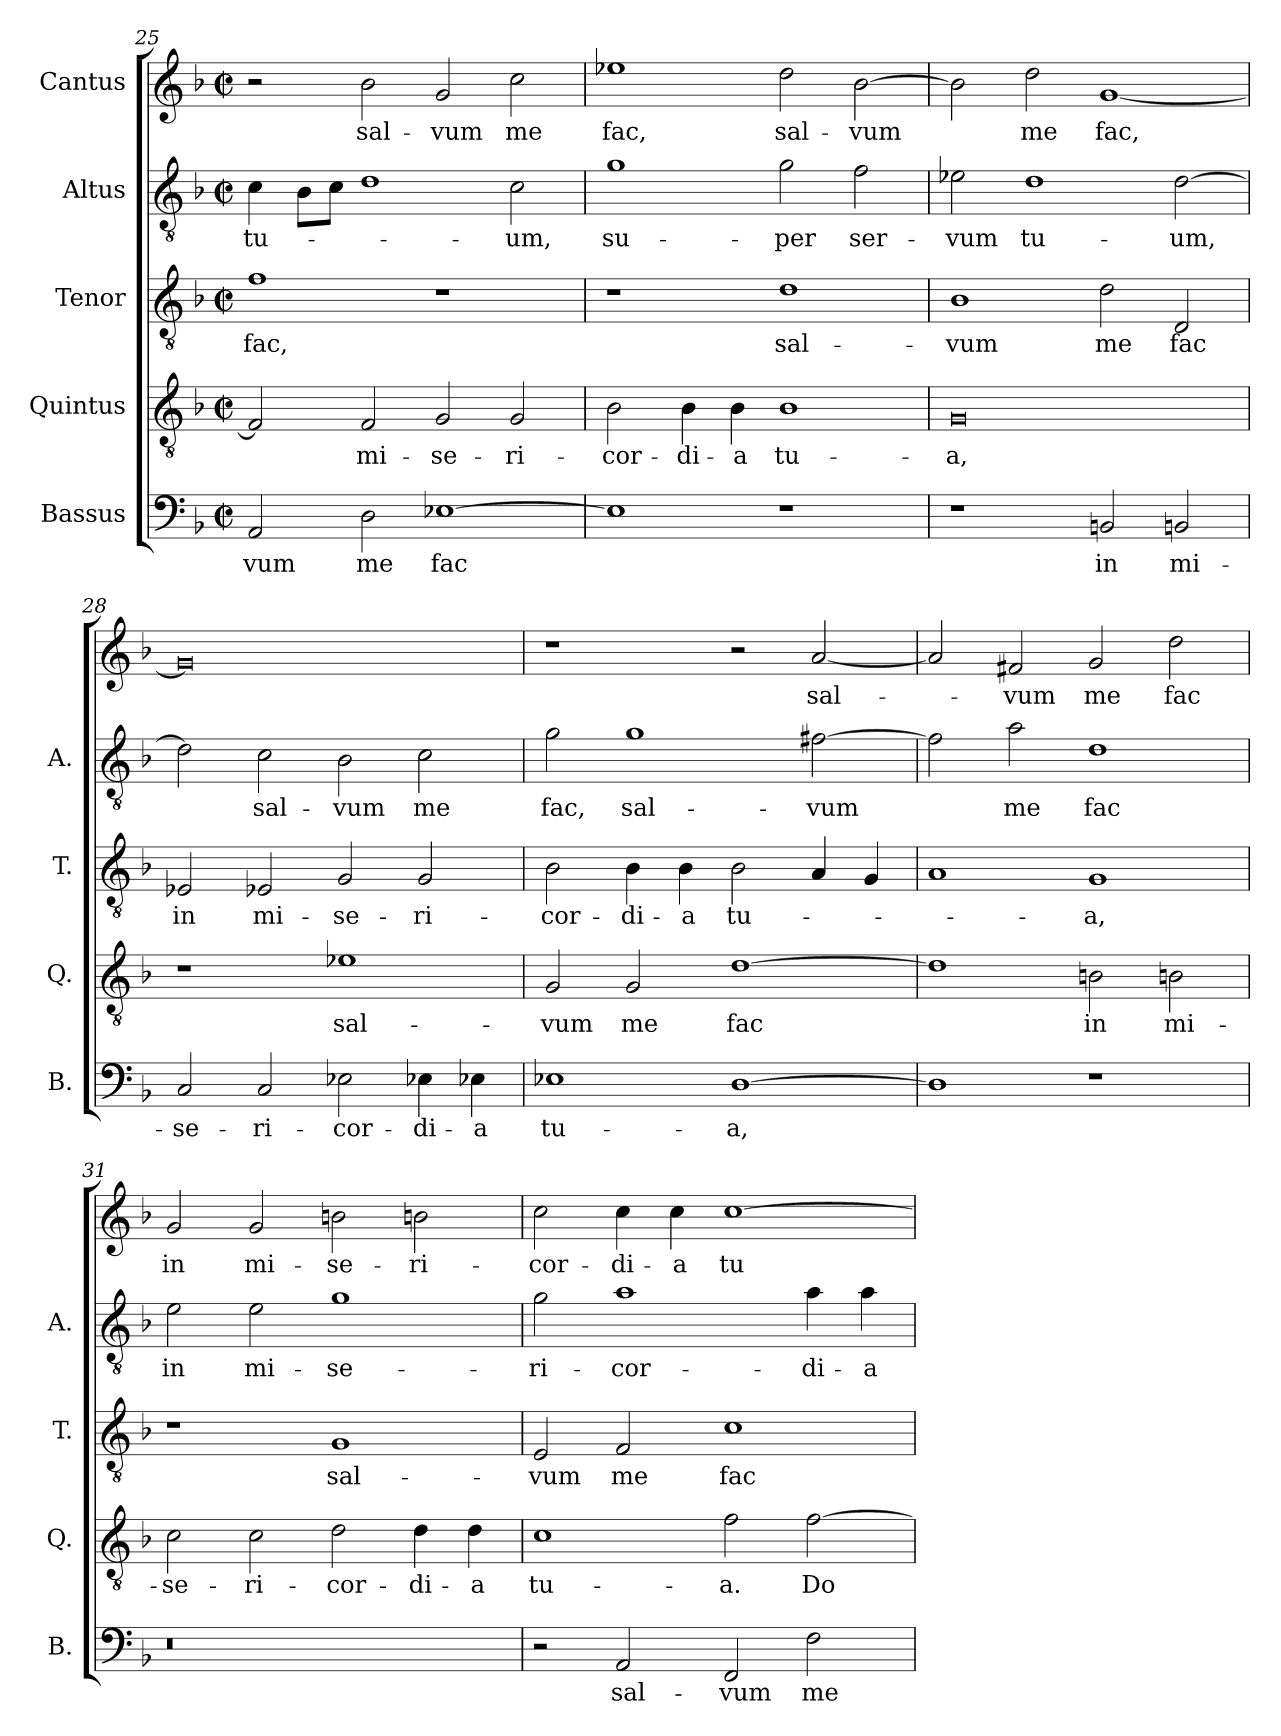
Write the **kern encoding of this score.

**kern	**text	**kern	**text	**kern	**text	**kern	**text	**kern	**text
*part5	*part5	*part4	*part4	*part3	*part3	*part2	*part2	*part1	*part1
*staff5	*staff5	*staff4	*staff4	*staff3	*staff3	*staff2	*staff2	*staff1	*staff1
*I"Bassus	*	*I"Quintus	*	*I"Tenor	*	*I"Altus	*	*I"Cantus	*
*I'B.	*	*I'Q.	*	*I'T.	*	*I'A.	*	*	*
*clefF4	*	*clefGv2	*	*clefGv2	*	*clefGv2	*	*clefG2	*
*k[b-]	*	*k[b-]	*	*k[b-]	*	*k[b-]	*	*k[b-]	*
*F:	*	*F:	*	*F:	*	*F:	*	*F:	*
*M2/2	*	*M2/2	*	*M2/2	*	*M2/2	*	*M2/2	*
*met(c|)	*	*met(c|)	*	*met(c|)	*	*met(c|)	*	*met(c|)	*
=25	=25	=25	=25	=25	=25	=25	=25	=25	=25
2AA/	-vum	2F/]	.	1f\	fac,	4c\	tu-	2r	.
.	.	.	.	.	.	8B-\L	.	.	.
.	.	.	.	.	.	8c\J	.	.	.
2D\	me	2F/	mi-	.	.	1d\	.	2b-\	sal-
[1E-X\	fac	2G/	-se-	1r	.	.	.	2g/	-vum
.	.	2G/	-ri-	.	.	2c\	-um,	2cc\	me
=26	=26	=26	=26	=26	=26	=26	=26	=26	=26
1E-\]	.	2B-\	-cor-	1r	.	1g\	su-	1ee-X\	fac,
.	.	4B-\	-di-	.	.	.	.	.	.
.	.	4B-\	-a	.	.	.	.	.	.
1r	.	1B-\	tu-	1d\	sal-	2g\	-per	2dd\	sal-
.	.	.	.	.	.	2f\	ser-	[2b-\	-vum
=27	=27	=27	=27	=27	=27	=27	=27	=27	=27
1r	.	0G/	-a,	1B-\	-vum	2e-X\	-vum	2b-\]	.
.	.	.	.	.	.	1d\	tu-	2dd\	me
2BBn/	in	.	.	2d\	me	.	.	[1g/	fac,
2BBn/	mi-	.	.	2D/	fac	[2d\	-um,	.	.
=28	=28	=28	=28	=28	=28	=28	=28	=28	=28
2C/	-se-	1r	.	2E-X/	in	2d\]	.	0g/]	.
2C/	-ri-	.	.	2E-X/	mi-	2c\	sal-	.	.
2E-X\	-cor-	1e-X\	sal-	2G/	-se-	2B-\	-vum	.	.
4E-X\	-di-	.	.	2G/	-ri-	2c\	me	.	.
4E-X\	-a	.	.	.	.	.	.	.	.
=29	=29	=29	=29	=29	=29	=29	=29	=29	=29
1E-X\	tu-	2G/	-vum	2B-\	-cor-	2g\	fac,	1r	.
.	.	2G/	me	4B-\	-di-	1g\	sal-	.	.
.	.	.	.	4B-\	-a	.	.	.	.
[1D\	-a,	[1d\	fac	2B-\	tu-	.	.	2r	.
.	.	.	.	4A/	.	[2f#X\	-vum	[2a/	sal-
.	.	.	.	4G/	.	.	.	.	.
=30	=30	=30	=30	=30	=30	=30	=30	=30	=30
1D\]	.	1d\]	.	1A/	.	2f#\]	.	2a/]	.
.	.	.	.	.	.	2a\	me	2f#X/	-vum
1r	.	2Bn\	in	1G/	-a,	1d\	fac	2g/	me
.	.	2Bn\	mi-	.	.	.	.	2dd\	fac
=31	=31	=31	=31	=31	=31	=31	=31	=31	=31
!LO:N:vis=0	!	!	!	!	!	!	!	!	!
1r	.	2c\	-se-	1r	.	2e\	in	2g/	in
.	.	2c\	-ri-	.	.	2e\	mi-	2g/	mi-
1ryy	.	2d\	-cor-	1G/	sal-	1g\	-se-	2bn\	-se-
.	.	4d\	-di-	.	.	.	.	2bn\	-ri-
.	.	4d\	-a	.	.	.	.	.	.
=32	=32	=32	=32	=32	=32	=32	=32	=32	=32
2r	.	1c\	tu-	2E/	-vum	2g\	-ri-	2cc\	-cor-
2AA/	sal-	.	.	2F/	me	1a\	-cor-	4cc\	-di-
.	.	.	.	.	.	.	.	4cc\	-a
2FF/	-vum	2f\	-a.	1c\	fac	.	.	[1cc\	tu-
2F\	me	[2f\	Do-	.	.	4a\	-di-	.	.
.	.	.	.	.	.	4a\	-a	.	.
=	=	=	=	=	=	=	=	=	=
*-	*-	*-	*-	*-	*-	*-	*-	*-	*-
